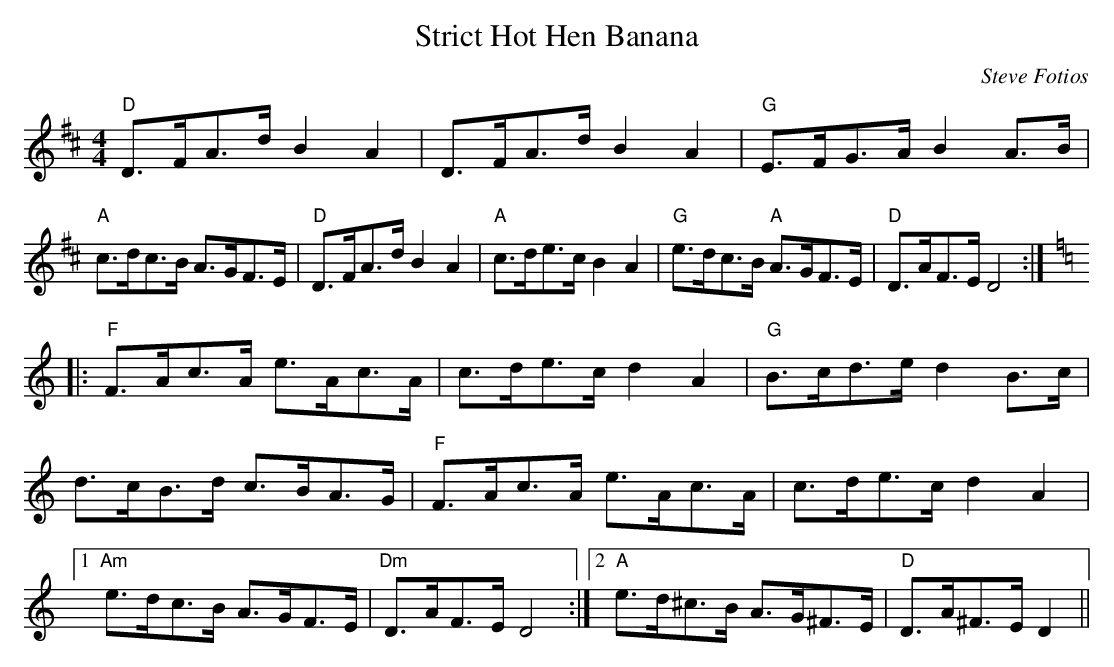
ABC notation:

X:1
T:Strict Hot Hen Banana
C:Steve Fotios
M:4/4
L:1/8
K:D
"D"D>FA>d B2A2 | D>FA>d B2A2 | "G"E>FG>A B2A>B | "A"c>dc>B A>GF>E |\
"D"D>FA>d B2A2 | "A"c>de>c B2A2 | "G"e>dc>B "A"A>GF>E | "D"D>AF>E D4 ::
K:Ddor
"F"F>Ac>A e>Ac>A | c>de>c d2A2 | "G"B>cd>e d2B>c | d>cB>d c>BA>G |\
"F"F>Ac>A e>Ac>A | c>de>c d2A2 |1 "Am"e>dc>B A>GF>E | "Dm"D>AF>E D4 :|2 "A"e>d^c>B A>G^F>E | "D"D>A^F>E D2 ||
